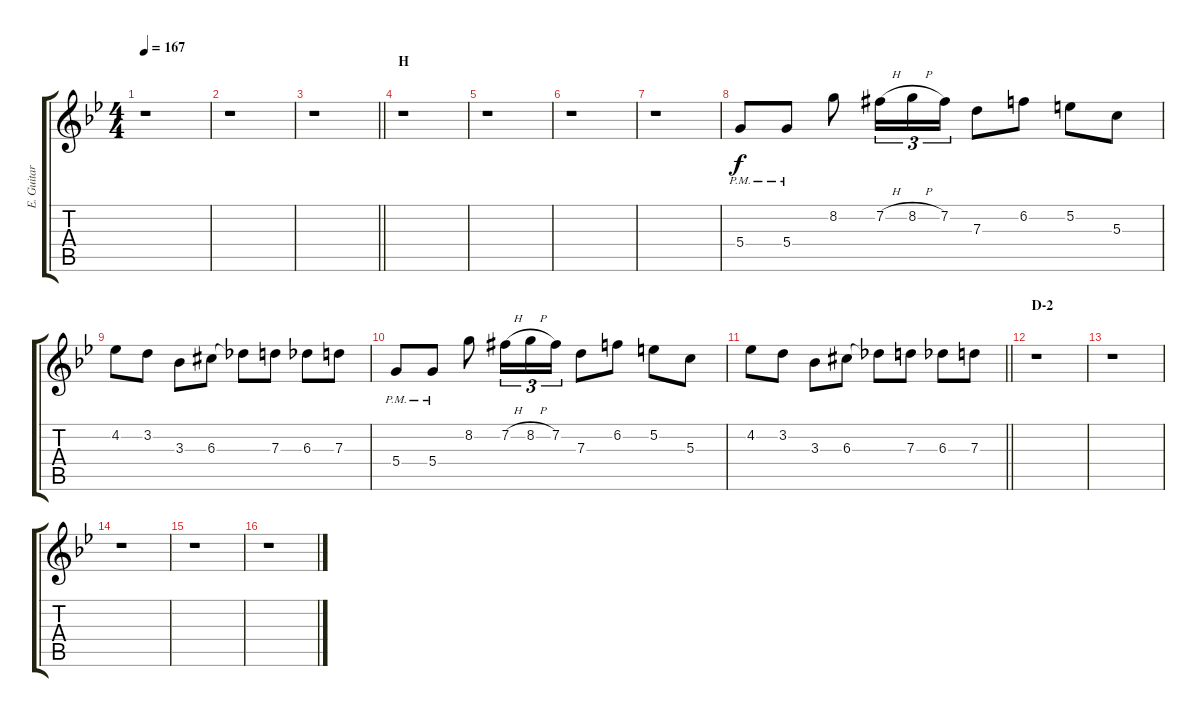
\track ("E. Guitar III" "E. Guitar ") {instrument overdrivenguitar}
\staff {score tabs}
\tuning (E4 B3 G3 D3 A2 E2) {hide}
\ts (4 4)
\tempo 167
\clef g2
\ks bb
r.1{dy f} |
r.1 |
\barLineRight lightlight
r.1 |
\section ("" "H")
r.1 |
r.1 |
r.1 |
r.1 |
5.4{pm}.8 5.4{pm}.8 8.2.8 7.2{h acc #}.16{tu (3 2)} 8.2{h}.16{tu (3 2)} 7.2{acc #}.16{tu (3 2)} 7.3.8 6.2.8 5.2.8 5.3.8 |
4.2.8 3.2.8 3.3.8 6.3{acc #}.8 6.3{t}.8 7.3.8 6.3.8 7.3.8 |
5.4{pm}.8 5.4{pm}.8 8.2.8 7.2{h acc #}.16{tu (3 2)} 8.2{h}.16{tu (3 2)} 7.2{acc #}.16{tu (3 2)} 7.3.8 6.2.8 5.2.8 5.3.8 |
\barLineRight lightlight
4.2.8 3.2.8 3.3.8 6.3{acc #}.8 6.3{t}.8 7.3.8 6.3.8 7.3.8 |
\section ("" "D-2")
r.1 |
r.1 |
r.1 |
r.1 |
r.1
